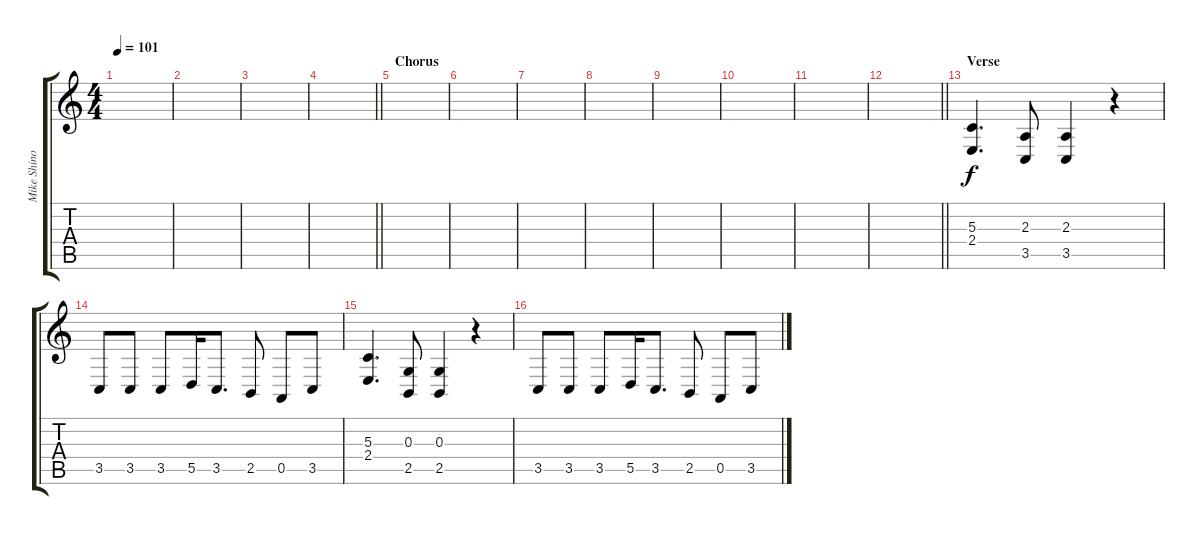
\track ("Mike Shinoda" "Mike Shino") {instrument synthbrass1}
\staff {score tabs}
\tuning (E4 B3 G3 D3 A2 D2) {hide}
\ts (4 4)
\tempo 101
\clef g2
\ks c
|
|
|
\barLineRight lightlight
|
\section ("" "Chorus")
|
|
|
|
|
|
|
\barLineRight lightlight
|
\section ("" "Verse")
(5.3 2.4).4{d} (2.3 3.5).8 (2.3 3.5).4 r.4 |
3.5.8 3.5.8 3.5.8 5.5.16 3.5.8{d} 2.5.8 0.5.8 3.5.8 |
(5.3 2.4).4{d} (0.3 2.5).8 (0.3 2.5).4 r.4 |
3.5.8 3.5.8 3.5.8 5.5.16 3.5.8{d} 2.5.8 0.5.8 3.5.8
